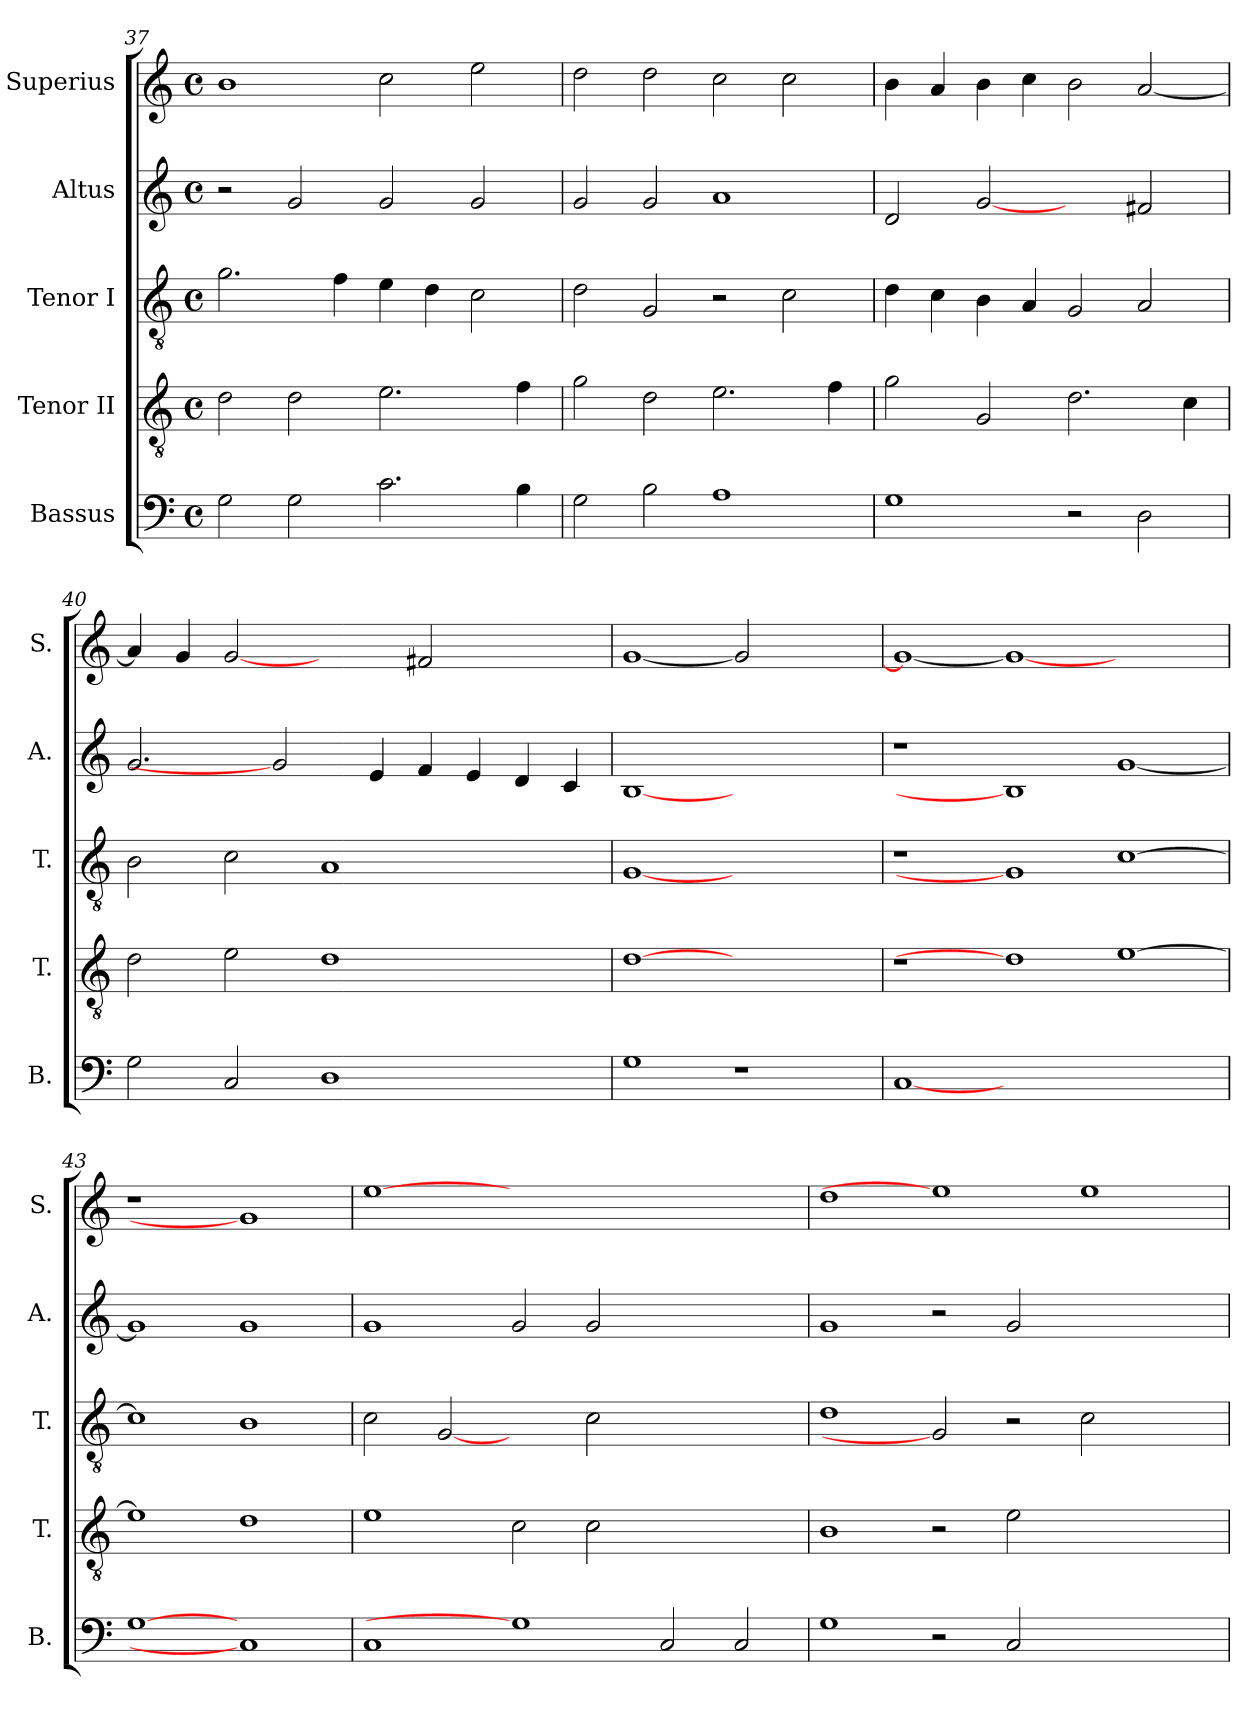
**kern	**kern	**kern	**kern	**kern
*part5	*part4	*part3	*part2	*part1
*staff5	*staff4	*staff3	*staff2	*staff1
*I"Bassus	*I"Tenor II	*I"Tenor I	*I"Altus	*I"Superius
*I'B.	*I'T.	*I'T.	*I'A.	*I'S.
*clefF4	*clefGv2	*clefGv2	*clefG2	*clefG2
*	*ITrd7c12	*ITrd7c12	*	*
*k[]	*k[]	*k[]	*k[]	*k[]
*C:	*C:	*C:	*C:	*C:
*M4/4	*M4/4	*M4/4	*M4/4	*M4/4
*met(c)	*met(c)	*met(c)	*met(c)	*met(c)
=37	=37	=37	=37	=37
2Gi\	2Di\	2.Gi\	2r	1bi
2Gi\	2Di\	.	2gi/	.
.	.	4Fi\	.	.
2.ci\	2.Ei\	4Ei\	2gi/	2cci\
.	.	4Di\	.	.
.	.	2Ci\	2gi/	2eei\
4Bi\	4Fi\	.	.	.
=38	=38	=38	=38	=38
2Gi\	2Gi\	2Di\	2gi/	2ddi\
2Bi\	2Di\	2GGi/	2gi/	2ddi\
1Ai	2.Ei\	2r	1ai	2cci\
.	.	2Ci\	.	2cci\
.	4Fi\	.	.	.
!!LO:PB:g=z
=39	=39	=39	=39	=39
1Gi	2Gi\	4Di\	2di/	4bi\
.	.	4Ci\	.	4ai/
.	2GGi/	4BBi\	[2gi	4bi\
.	.	4AAi/	.	4cci\
2r	2.Di\	2GGi/	2ryy	2bi\
2Di\	.	2AAi/	2f#Xi/	[<2ai/
.	4Ci\	.	.	.
=40	=40	=40	=40	=40
2Gi\	2Di\	2BBi\	2.gi/	4ai/]
.	.	.	.	4gi/
2Ci/	2Ei\	2Ci\	.	[2gi
.	.	.	2gi]	.
1Di	1Di	1AAi	.	2ryy
.	.	.	4ei/	.
.	.	.	4fi/	2f#Xi/
.	.	.	4ei/	.
2ryy	2ryy	2ryy	4di/	2ryy
.	.	.	4ci/	.
=41	=41	=41	=41	=41
1Gi	[1Di	[1GGi	[1Bi	[<1gi
1r	1ryy	1ryy	1ryy	2gi]
.	.	.	.	2ryy
=42	=42	=42	=42	=42
[1Ci	1r	1r	1r	1gi_<
0ryy	1Di]	1GGi]	1Bi]	1gi_
.	[>1Ei	[>1Ci	[<1gi	1ryy
=43	=43	=43	=43	=43
!	!	!	!	!LO:N:vis=1
[1Gi	1Ei]	1Ci]	1gi]	1r
1Ci]	1Di	1BBi	1gi	1gi]
!!LO:LB:g=z
=44	=44	=44	=44	=44
1Ci	1Ei	2Ci\	1gi	[1eei
.	.	[2GGi	.	.
1Gi]	2Ci\	2ryy	2gi/	0ryy
.	2Ci\	2Ci\	2gi/	.
2Ci/	1ryy	1ryy	1ryy	.
2Ci/	.	.	.	.
=45	=45	=45	=45	=45
1Gi	1BBi	1Di	1gi	1ddi
2r	2r	2GGi]	2r	1eei]
2Ci/	2Ei\	2r	2gi/	.
1ryy	1ryy	2Ci\	1ryy	1eei
.	.	2ryy	.	.
=	=	=	=	=
*-	*-	*-	*-	*-
